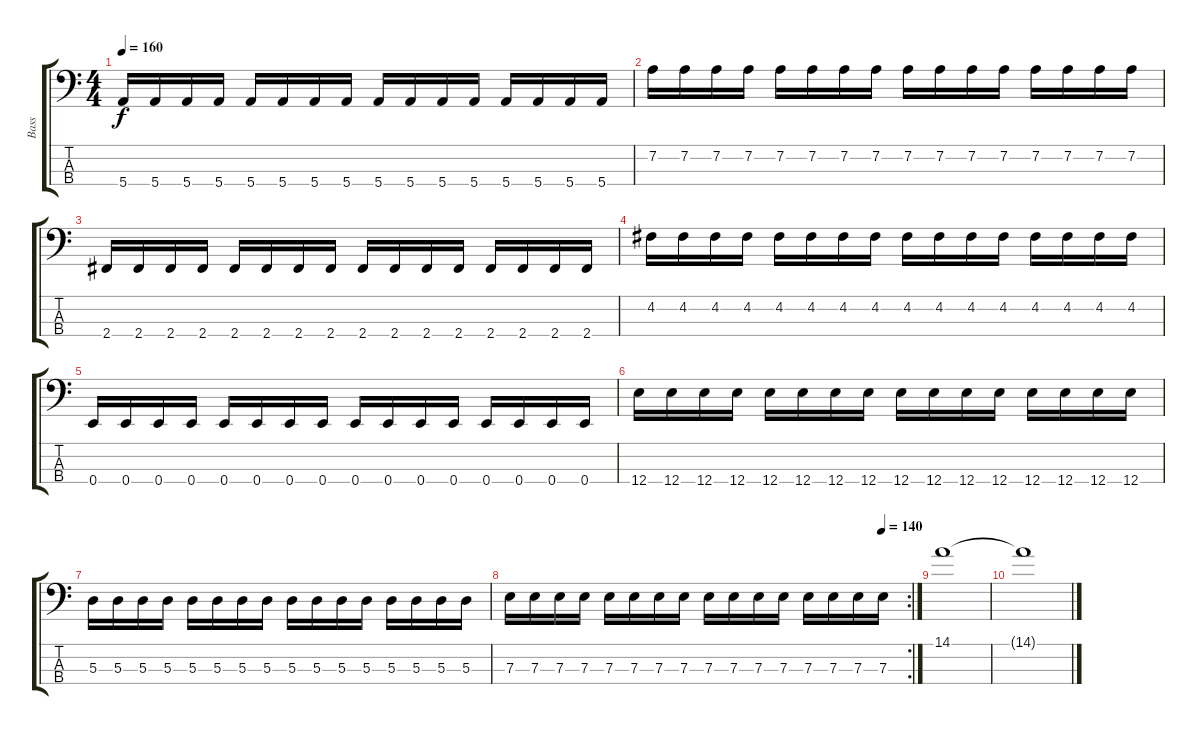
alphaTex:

\track ("Bass" "Bass") {instrument electricbasspick}
\staff {score tabs}
\tuning (G2 D2 A1 E1) {hide}
\ts (4 4)
\tempo 160
\clef f4
\ks c
5.4.16{dy f} 5.4.16 5.4.16 5.4.16 5.4.16 5.4.16 5.4.16 5.4.16 5.4.16 5.4.16 5.4.16 5.4.16 5.4.16 5.4.16 5.4.16 5.4.16 |
7.2.16 7.2.16 7.2.16 7.2.16 7.2.16 7.2.16 7.2.16 7.2.16 7.2.16 7.2.16 7.2.16 7.2.16 7.2.16 7.2.16 7.2.16 7.2.16 |
2.4.16 2.4.16 2.4.16 2.4.16 2.4.16 2.4.16 2.4.16 2.4.16 2.4.16 2.4.16 2.4.16 2.4.16 2.4.16 2.4.16 2.4.16 2.4.16 |
4.2.16 4.2.16 4.2.16 4.2.16 4.2.16 4.2.16 4.2.16 4.2.16 4.2.16 4.2.16 4.2.16 4.2.16 4.2.16 4.2.16 4.2.16 4.2.16 |
0.4.16 0.4.16 0.4.16 0.4.16 0.4.16 0.4.16 0.4.16 0.4.16 0.4.16 0.4.16 0.4.16 0.4.16 0.4.16 0.4.16 0.4.16 0.4.16 |
12.4.16 12.4.16 12.4.16 12.4.16 12.4.16 12.4.16 12.4.16 12.4.16 12.4.16 12.4.16 12.4.16 12.4.16 12.4.16 12.4.16 12.4.16 12.4.16 |
5.3.16 5.3.16 5.3.16 5.3.16 5.3.16 5.3.16 5.3.16 5.3.16 5.3.16 5.3.16 5.3.16 5.3.16 5.3.16 5.3.16 5.3.16 5.3.16 |
\rc 2
\tempo (140 0.9375)
7.3.16 7.3.16 7.3.16 7.3.16 7.3.16 7.3.16 7.3.16 7.3.16 7.3.16 7.3.16 7.3.16 7.3.16 7.3.16 7.3.16 7.3.16 7.3.16 |
14.1.1 |
14.1{t}.1
